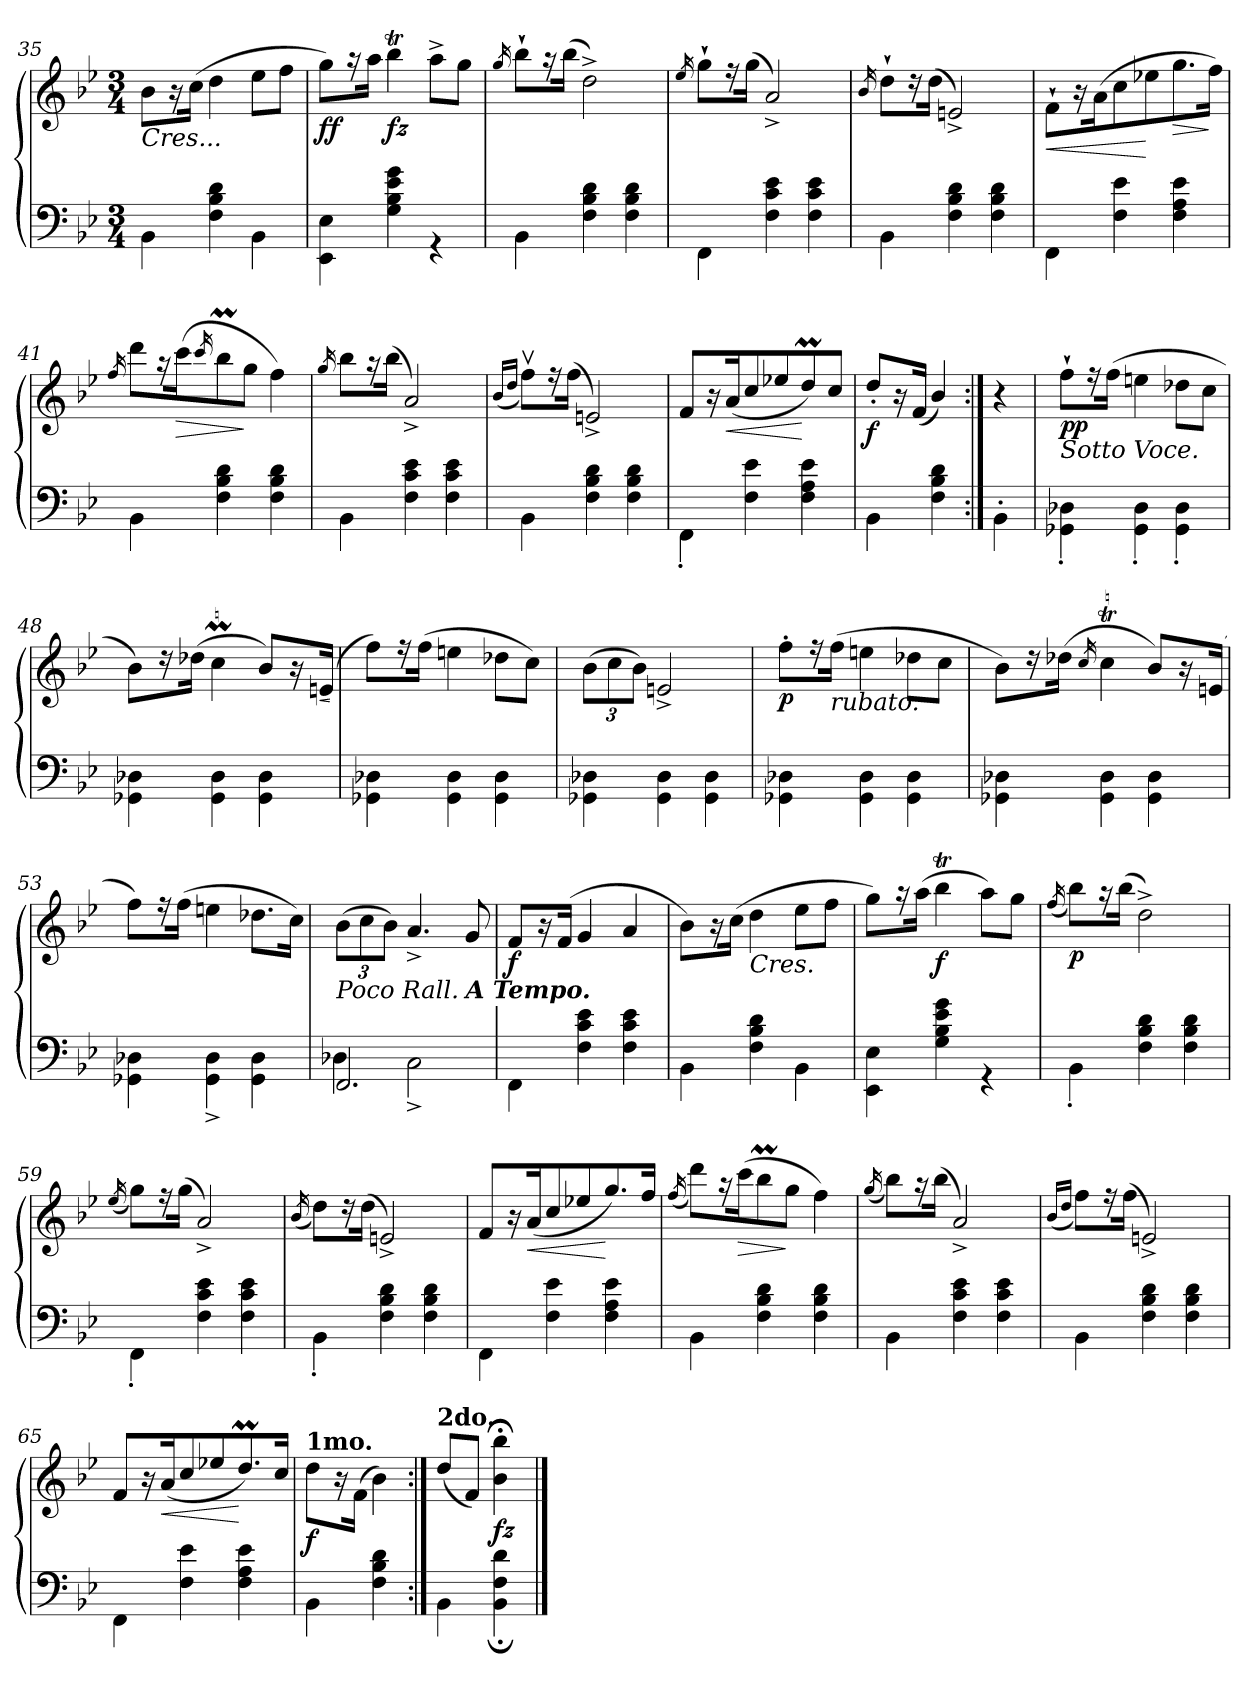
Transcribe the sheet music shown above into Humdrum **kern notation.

**kern	**kern	**dynam
*part1	*part1	*part1
*staff2	*staff1	*staff1/2
*clefF4	*clefG2	*
*k[b-e-]	*k[b-e-]	*
*B-:	*B-:	*
*M3/4	*M3/4	*
=35	=35	=35
*^	*	*
!	!	!LO:TX:b:i:t=Cres...	!
2.ryy	4BB-\	8b-\L	.
.	.	16r	.
.	.	(>16cc\Jk	.
.	4F\ 4B-\ 4d\	4dd\	.
.	4BB-\	8ee-\L	.
.	.	8ff\J	.
=36	=36	=36	=36
!	!	!	!LO:DY:b
2.ryy	4EE-\ 4E-\	8gg\L)	ff
.	.	16r	.
.	.	16aa\Jk	.
!	!	!	!LO:DY:b
.	4G\ 4B-\ 4e-\ 4g\	4bb-T\	fz
.	4r	8aa^\L	.
.	.	8gg\J	.
=37	=37	=37	=37
.	.	16qgg/	.
2.ryy	4BB-\	8bb-`\L	.
.	.	16r	.
.	.	(>16bb-\Jk	.
.	4F\ 4B-\ 4d\	2dd^\)	.
.	4F\ 4B-\ 4d\	.	.
=38	=38	=38	=38
.	.	16qee-/	.
2.ryy	4FF\	8gg`\L	.
.	.	16r	.
.	.	(>16gg\Jk	.
.	4F\ 4c\ 4e-\	2a^/)	.
.	4F\ 4c\ 4e-\	.	.
!!LO:LB:g=z
=39	=39	=39	=39
.	.	16qb-/	.
2.ryy	4BB-\	8dd`\L	.
.	.	16r	.
.	.	(>16dd\Jk	.
.	4F\ 4B-\ 4d\	2en^/)	.
.	4F\ 4B-\ 4d\	.	.
=40	=40	=40	=40
!	!	!	!LO:HP:b
2.ryy	4FF\	8f`\L	<
.	.	16r	.
.	.	(>16a\K	.
.	4F\ 4e-\	8cc\	.
.	.	8ee-X\	[
!	!	!	!LO:HP:b
.	4F\ 4A\ 4e-\	8.gg\	>
.	.	16ff\Jk)	]
=41	=41	=41	=41
.	.	16qff/	.
2.ryy	4BB-\	8ddd\L	.
.	.	16r	.
!	!	!	!LO:HP:b
.	.	(>16ccc\K	>
.	.	16qccc/	.
.	4F\ 4B-\ 4d\	8bb-M\	.
.	.	8gg\J	]
.	4F\ 4B-\ 4d\	4ff\)	.
=42	=42	=42	=42
.	.	16qgg/	.
2.ryy	4BB-\	8bb-\L	.
.	.	16r	.
.	.	(>16bb-\Jk	.
.	4F\ 4c\ 4e-\	2a^/)	.
.	4F\ 4c\ 4e-\	.	.
=43	=43	=43	=43
.	.	(<16qb-/LL	.
.	.	16qdd/JJ	.
2.ryy	4BB-\	8ffv\L)	.
.	.	16r	.
.	.	(>16ff\Jk	.
.	4F\ 4B-\ 4d\	2en^/)	.
.	4F\ 4B-\ 4d\	.	.
=44	=44	=44	=44
2.ryy	4FF'\	8f/L	.
.	.	16r	.
!	!	!	!LO:HP:b
.	.	(<16a/K	<
.	4F\ 4e-\	8cc/	.
.	.	8ee-X/	.
.	4F\ 4A\ 4e-\	8ddm/)	[
.	.	8cc/J	.
!!LO:LB:g=z
=45	=45	=45	=45
!	!	!	!LO:DY:b
2ryy	4BB-\	8dd'/L	f
.	.	16r	.
.	.	(<16f/Jk	.
.	4F\ 4B-\ 4d\	4b-/)	.
=46:|!	=46:|!	=46:|!	=46:|!
4ryy	4BB-'\	4r	.
=47	=47	=47	=47
!	!	!LO:TX:b:i:t=Sotto Voce.	!
!	!	!	!LO:DY:b
2.ryy	4GG-X\' 4D-X\'	8ff`\L	pp
.	.	16r	.
.	.	(>16ff\Jk	.
.	4GG-\' 4D-\'	4een\	.
.	4GG-\' 4D-\'	8dd-X\L	.
.	.	8cc\J	.
=48	=48	=48	=48
2.ryy	4GG-X\ 4D-X\	8b-\L)	.
.	.	16r	.
.	.	(>16dd-X\Jk	.
.	4GG-\ 4D-\	4ccM\	.
.	4GG-\ 4D-\	8b-/L)	.
.	.	16r	.
!	!	!	!LO:HP:b
.	.	(>16en/Jk	<
*v	*v	*	*
.	.	[
=49	=49	=49
*^	*	*
2.ryy	4GG-X\ 4D-X\	8ff\L)	.
.	.	16r	.
.	.	(>16ff\Jk	.
.	4GG-\ 4D-\	4een\	.
.	4GG-\ 4D-\	8dd-X\L	.
.	.	8cc\J)	.
=50	=50	=50	=50
*	*	*Xbrackettup	*
2.ryy	4GG-X\ 4D-X\	(>12b-\L	.
.	.	12cc\	.
.	.	12b-\J)	.
.	4GG-\ 4D-\	2en^/	.
.	4GG-\ 4D-\	.	.
=51	=51	=51	=51
!	!	!	!LO:DY:b
2.ryy	4GG-X\ 4D-X\	8ff'\L	p
.	.	16r	.
!	!	!LO:TX:b:i:t=rubato.	!
.	.	(>16ff\Jk	.
.	4GG-\ 4D-\	4een\	.
.	4GG-\ 4D-\	8dd-X\L	.
.	.	8cc\J	.
!!LO:LB:g=z
=52	=52	=52	=52
2.ryy	4GG-X\ 4D-X\	8b-\L)	.
.	.	16r	.
.	.	(>16dd-X\Jk	.
.	.	16qcc/	.
.	4GG-\ 4D-\	4ccT\	.
.	4GG-\ 4D-\	8b-/L)	.
.	.	16r	.
.	.	(>16en/Jk	.
=53	=53	=53	=53
2.ryy	4GG-X\ 4D-X\	8ff\L)	.
.	.	16r	.
.	.	(>16ff\Jk	.
.	4GG-\^ 4D-\^	4een\	.
.	4GG-\ 4D-\	8.dd-X\L	.
.	.	16cc\Jk)	.
=54	=54	=54	=54
!	!	!LO:TX:b:i:t=Poco Rall.	!
2.FF/	4D-X\	(>12b-\L	.
.	.	12cc\	.
.	.	12b-\J)	.
.	2C^\	4.a^/	.
!	!	!LO:TX:b:Bi:t=A Tempo.	!
.	.	8g/	.
=55	=55	=55	=55
!	!	!	!LO:DY:b
2.ryy	4FF\	8f/L	f
.	.	16r	.
.	.	(<16f/Jk	.
.	4F\ 4c\ 4e-\	4g/	.
.	4F\ 4c\ 4e-\	4a/	.
=56	=56	=56	=56
2.ryy	4BB-\	8b-\L)	.
.	.	16r	.
.	.	(>16cc\Jk	.
!	!	!LO:TX:b:i:t=Cres.	!
.	4F\ 4B-\ 4d\	4dd\	.
.	4BB-\	8ee-\L	.
.	.	8ff\J	.
=57	=57	=57	=57
2.ryy	4EE-\ 4E-\	8gg\L)	.
.	.	16r	.
.	.	(>16aa\Jk	.
!	!	!	!LO:DY:b
.	4G\ 4B-\ 4e-\ 4g\	4bb-T\	f
.	4r	8aa\L)	.
.	.	8gg\J	.
!!LO:LB:g=z
=58	=58	=58	=58
.	.	(<16qff/	.
!	!	!	!LO:DY:b
2.ryy	4BB-'\	8bb-\L)	p
.	.	16r	.
.	.	(>16bb-\Jk	.
.	4F\ 4B-\ 4d\	2dd^\)	.
.	4F\ 4B-\ 4d\	.	.
=59	=59	=59	=59
.	.	(<16qee-/	.
2.ryy	4FF'\	8gg\L)	.
.	.	16r	.
.	.	(>16gg\Jk	.
.	4F\ 4c\ 4e-\	2a^/)	.
.	4F\ 4c\ 4e-\	.	.
=60	=60	=60	=60
.	.	(<16qb-/	.
2.ryy	4BB-'\	8dd\L)	.
.	.	16r	.
.	.	(>16dd\Jk	.
.	4F\ 4B-\ 4d\	2en^/)	.
.	4F\ 4B-\ 4d\	.	.
=61	=61	=61	=61
2.ryy	4FF\	8f/L	.
.	.	16r	.
!	!	!	!LO:HP:b
.	.	(<16a/K	<
.	4F\ 4e-\	8cc/	.
.	.	8ee-X/	.
.	4F\ 4A\ 4e-\	8.gg/)	[
.	.	16ff/Jk	.
=62	=62	=62	=62
.	.	(<16qff/	.
2.ryy	4BB-\	8ddd\L)	.
.	.	16r	.
!	!	!	!LO:HP:b
.	.	(>16ccc\K	>
.	4F\ 4B-\ 4d\	8bb-M\	.
.	.	8gg\J	]
.	4F\ 4B-\ 4d\	4ff\)	.
=63	=63	=63	=63
.	.	(<16qgg/	.
2.ryy	4BB-\	8bb-\L)	.
.	.	16r	.
.	.	(>16bb-\Jk	.
.	4F\ 4c\ 4e-\	2a^/)	.
.	4F\ 4c\ 4e-\	.	.
!!LO:PB:g=z
=64	=64	=64	=64
.	.	(<16qb-/LL	.
.	.	16qdd/JJ	.
2.ryy	4BB-\	8ff\L)	.
.	.	16r	.
.	.	(>16ff\Jk	.
.	4F\ 4B-\ 4d\	2en^/)	.
.	4F\ 4B-\ 4d\	.	.
=65	=65	=65	=65
2.ryy	4FF\	8f/L	.
.	.	16r	.
!	!	!	!LO:HP:b
.	.	(<16a/K	<
.	4F\ 4e-\	8cc/	.
.	.	8ee-X/	.
.	4F\ 4A\ 4e-\	8.ddm/)	[
.	.	16cc/Jk	.
=66	=66	=66	=66
!	!	!LO:TX:a:B:t=1mo.	!
!	!	!	!LO:DY:b
2ryy	4BB-\	8dd\L	f
.	.	16r	.
.	.	(>16f\Jk	.
.	4F\ 4B-\ 4d\	4b-\)	.
=67:|!	=67:|!	=67:|!	=67:|!
!	!	!LO:TX:a:B:t=2do.	!
2ryy	4BB-\	(>8dd/L	.
.	.	8f/J)	.
!	!	!	!LO:DY:b
.	4BB-\; 4F\; 4d\;	4b-\; 4bb-\;	fz
*v	*v	*	*
==	==	==
*-	*-	*-
